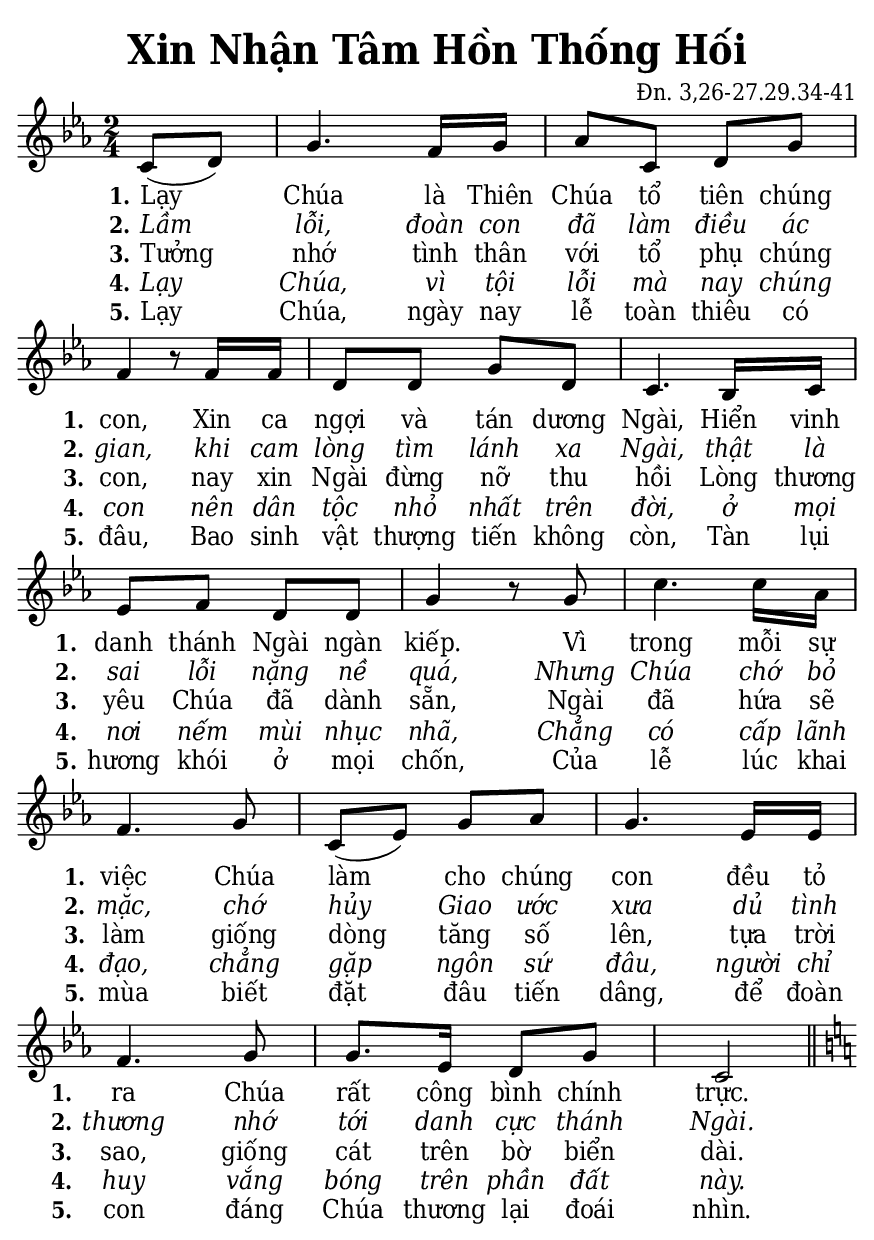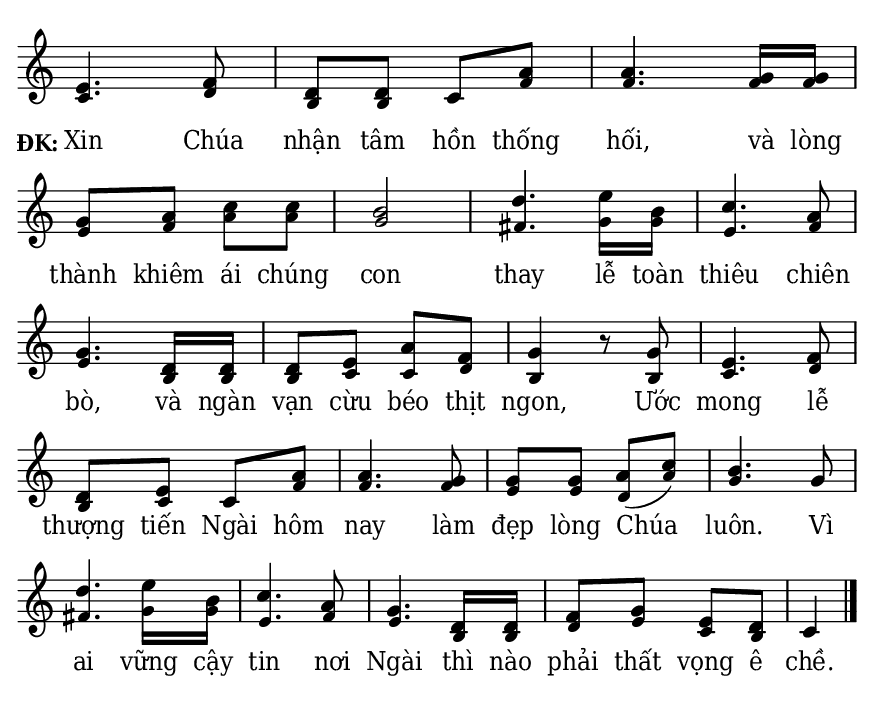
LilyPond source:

% Cài đặt chung\
\version "2.22.1"
\include "english.ly"

\header {
  title = \markup { \fontsize #1 "Xin Nhận Tâm Hồn Thống Hối" }
  composer = "Đn. 3,26-27.29.34-41"
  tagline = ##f
}

% Nhạc phiên khúc
nhacPhienKhucSop = \relative c' {
  \autoPageBreaksOff
  \partial 4 c8 (d) |
  g4. f16 g |
  af8 c, d g |
  f4 r8 f16 f |
  d8 d g d |
  c4. bf16 c |
  ef8 f d d |
  g4 r8 g |
  c4. c16 af |
  f4. g8 |
  c, (ef) g8 af |
  g4. ef16 ef |
  f4. g8 |
  g8. ef16 d8 g |
  c,2 \bar "||"
  
  \pageBreak
  
  \set Staff.explicitKeySignatureVisibility = #end-of-line-invisible
  \set Staff.printKeyCancellation = ##f
  \key c \major
  <> \tweak extra-offset #'(-6 . -2.5) _\markup { \bold "ĐK:" }
  e4. f8 |
  d8 d c a' |
  a4.g16 g |
  g8 a c c |
  b2 |
  d4. e16 b |
  c4. a8 |
  g4.  d16 d |
  d8 e a f |
  g4 r8 g |
  e4. f8 |
  d e c a' |
  a4. g8 |
  g g a (c) |
  b4. g8 |
  d'4. e16 b |
  c4. a8 |
  g4. d16 d |
  f8 g e d |
  c4 \bar "|."
}

nhacPhienKhucAlto = \relative c' {
  r4 |
  R2*14
  
  \set Staff.explicitKeySignatureVisibility = #end-of-line-invisible
  \set Staff.printKeyCancellation = ##f
  \key c \major
  c4. d8 |
  b b c f |
  f4. f16 f |
  e8 f a a |
  g2 |
  fs4. g16 g |
  e4. f8 |
  e4. b16 b |
  b8 c c d |
  b4 r8 b |
  c4. d8 |
  b c c f |
  f4. f8 |
  e e d (a') |
  g4. g8 |
  fs4. g16 g |
  e4. f8 |
  e4. b16 b |
  d8 e c b |
  c4
}

% Lời phiên khúc
loiPhienKhucSop = \lyrics {
  <<
    {
      \set stanza = "1."
      Lạy Chúa là Thiên Chúa tổ tiên chúng con,
      Xin ca ngợi và tán dương Ngài,
      Hiển vinh danh thánh Ngài ngàn kiếp.
      Vì trong mỗi sự việc Chúa làm cho chúng con
      đều tỏ ra Chúa rất công bình chính trực.
    }
    \new Lyrics {
	    \set associatedVoice = "beSop"
	    \set stanza = "2."
      \override Lyrics.LyricText.font-shape = #'italic
	    Lầm lỗi, đoàn con đã làm điều ác gian,
	    khi cam lòng tìm lánh xa Ngài,
	    thật là sai lỗi nặng nề quá,
	    Nhưng Chúa chớ bỏ mặc, chớ hủy Giao ước xưa
	    dủ tình thương nhớ tới danh cực thánh Ngài.
    }
    \new Lyrics {
	    \set associatedVoice = "beSop"
	    \set stanza = "3."
	    Tưởng nhớ tình thân với tổ phụ chúng con,
	    nay xin Ngài đừng nỡ thu hồi
	    Lòng thương yêu Chúa đã dành sẵn,
	    Ngài đã hứa sẽ làm giống dòng tăng số lên,
	    tựa trời sao, giống cát trên bờ biển dài.
    }
    \new Lyrics {
	    \set associatedVoice = "beSop"
	    \set stanza = "4."
      \override Lyrics.LyricText.font-shape = #'italic
	    Lạy Chúa, vì tội lỗi mà nay chúng con
	    nên dân tộc nhỏ nhất trên đời,
	    ở mọi nơi nếm mùi nhục nhã,
	    Chẳng có cấp lãnh đạo, chẳng gặp ngôn sứ đâu,
	    người chỉ huy vắng bóng trên phần đất này.
    }
    \new Lyrics {
	    \set associatedVoice = "beSop"
	    \set stanza = "5."
	    Lạy Chúa, ngày nay lễ toàn thiêu có đâu,
	    Bao sinh vật thượng tiến không còn,
	    Tàn lụi hương khói ở mọi chốn,
	    Của lễ lúc khai mùa biết đặt đâu tiến dâng,
	    để đoàn con đáng Chúa thương lại đoái nhìn.
    }
  >>
  %\set stanza = "ĐK:"
  \set stanza = ""
  Xin Chúa nhận tâm hồn thống hối,
  và lòng thành khiêm ái chúng con thay lễ toàn thiêu chiên bò,
  và ngàn vạn cừu béo thịt ngon,
  Ước mong lễ thượng tiến Ngài hôm nay làm đẹp lòng Chúa luôn.
  Vì ai vững cậy tin nơi Ngài thì nào phải thất vọng ê chề.
}

% Dàn trang
\paper {
  #(set-paper-size "a5")
  top-margin = 3\mm
  bottom-margin = 3\mm
  left-margin = 3\mm
  right-margin = 3\mm
  indent = #0
  #(define fonts
	 (make-pango-font-tree "Deja Vu Serif Condensed"
	 		       "Deja Vu Serif Condensed"
			       "Deja Vu Serif Condensed"
			       (/ 20 20)))
  print-page-number = ##f
  system-system-spacing = #'((basic-distance . 0.1) (padding . 2))
}

TongNhip = {
  \key ef \major \time 2/4
  \set Timing.beamExceptions = #'()
  \set Timing.baseMoment = #(ly:make-moment 1/4)
}

% mã nguồn cho những chức năng chưa hỗ trợ trong phiên bản lilypond hiện tại
% cung cấp bởi cộng đồng lilypond khi gửi email đến lilypond-user@gnu.org
% Đổi kích thước nốt cho bè phụ
notBePhu =
#(define-music-function (font-size music) (number? ly:music?)
   (for-some-music
     (lambda (m)
       (if (music-is-of-type? m 'rhythmic-event)
           (begin
             (set! (ly:music-property m 'tweaks)
                   (cons `(font-size . ,font-size)
                         (ly:music-property m 'tweaks)))
             #t)
           #f))
     music)
   music)

% in số phiên khúc trên mỗi dòng
#(define (add-grob-definition grob-name grob-entry)
    (set! all-grob-descriptions
          (cons ((@@ (lily) completize-grob-entry)
                 (cons grob-name grob-entry))
                all-grob-descriptions)))

#(add-grob-definition
   'StanzaNumberSpanner
   `((direction . ,LEFT)
     (font-series . bold)
     (padding . 1)
     (side-axis . ,X)
     (stencil . ,ly:text-interface::print)
     (X-offset . ,ly:side-position-interface::x-aligned-side)
     (Y-extent . ,grob::always-Y-extent-from-stencil)
     (meta . ((class . Spanner)
              (interfaces . (font-interface
                             side-position-interface
                             stanza-number-interface
                             text-interface))))))

\layout {
   \context {
     \Global
     \grobdescriptions #all-grob-descriptions
   }
   \context {
     \Score
     \remove Stanza_number_align_engraver
     \consists
       #(lambda (context)
          (let ((texts '())
                (syllables '()))
            (make-engraver
             (acknowledgers
              ((stanza-number-interface engraver grob source-engraver)
                 (set! texts (cons grob texts)))
              ((lyric-syllable-interface engraver grob source-engraver)
                 (set! syllables (cons grob syllables))))
             ((stop-translation-timestep engraver)
                (for-each
                 (lambda (text)
                   (for-each
                    (lambda (syllable)
                      (ly:pointer-group-interface::add-grob text
'side-support-elements syllable))
                    syllables))
                 texts)
                (set! syllables '())))))
   }
   \context {
     \Lyrics
     \remove Stanza_number_engraver
     \consists
       #(lambda (context)
          (let ((text #f)
                (last-stanza #f))
            (make-engraver
             ((process-music engraver)
                (let ((stanza (ly:context-property context 'stanza #f)))
                  (if (and stanza (not (equal? stanza last-stanza)))
                      (let ((column (ly:context-property context
'currentCommandColumn)))
                        (set! last-stanza stanza)
                        (if text
                            (ly:spanner-set-bound! text RIGHT column))

                        (set! text (ly:engraver-make-grob engraver
'StanzaNumberSpanner '()))
                        (ly:grob-set-property! text 'text stanza)
                        (ly:spanner-set-bound! text LEFT column)))))
             ((finalize engraver)
                (if text
                    (let ((column (ly:context-property context
'currentCommandColumn)))
                      (ly:spanner-set-bound! text RIGHT column)))))))
     \override StanzaNumberSpanner.horizon-padding = 10000
   }
}
% kết thúc mã nguồn

\score {
  \new ChoirStaff <<
    \new Staff \with {
        \consists "Merge_rests_engraver"
        printPartCombineTexts = ##f
      }
      <<
      \new Voice \TongNhip \partCombine 
        \nhacPhienKhucSop
        \notBePhu -1 { \nhacPhienKhucAlto }
      \new NullVoice = beSop \nhacPhienKhucSop
      \new Lyrics \lyricsto beSop \loiPhienKhucSop
      >>
  >>
  \layout {
    \override Lyrics.LyricSpace.minimum-distance = #1.5
    \override Score.BarNumber.break-visibility = ##(#f #f #f)
    \override Score.SpacingSpanner.uniform-stretching = ##t
  } 
}
